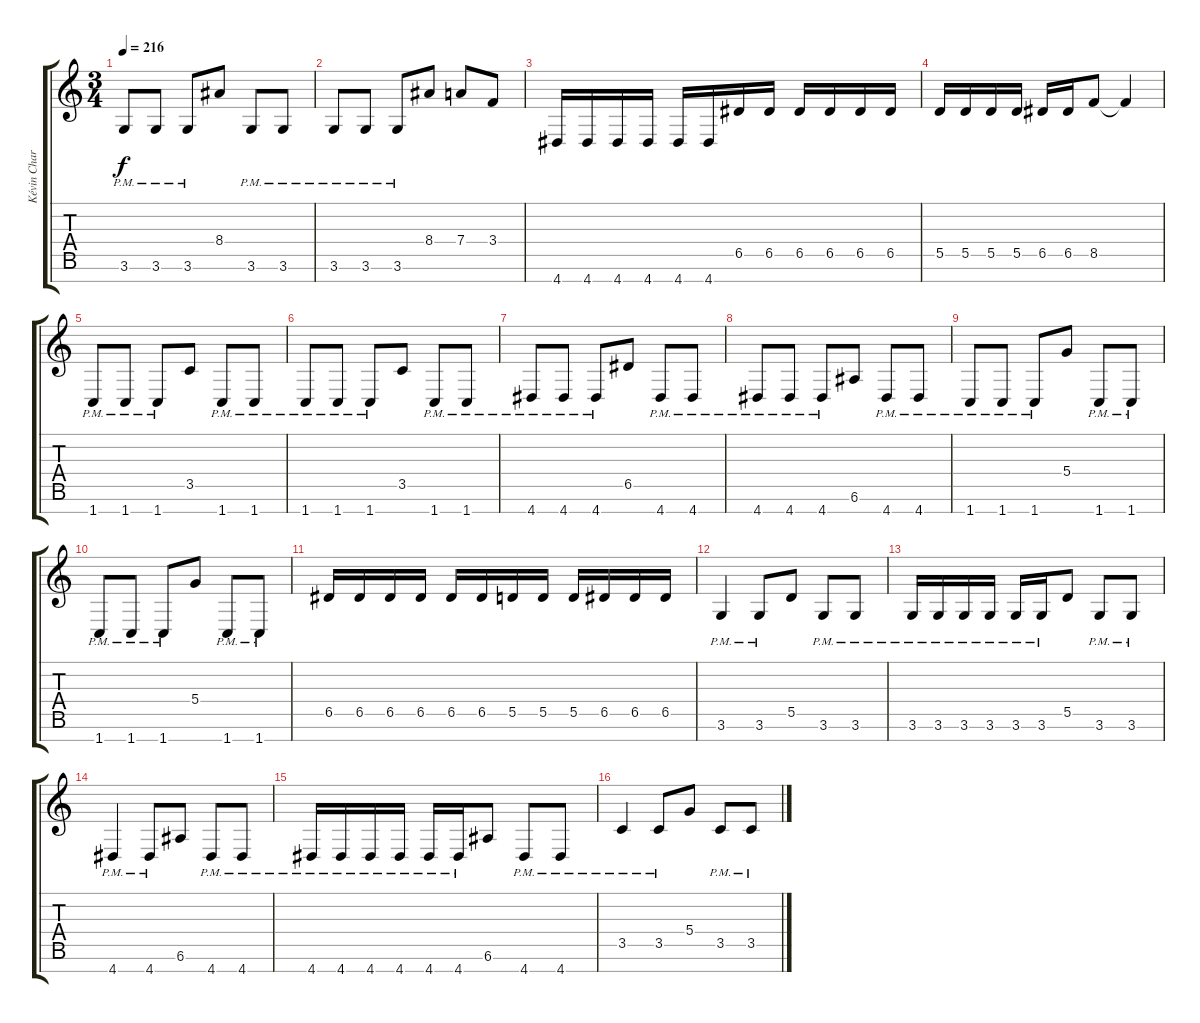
\track ("Kévin Chartré" "Kévin Char") {instrument distortionguitar}
\staff {score tabs}
\tuning (E4 B3 G3 D3 A2 E2 B1) {hide}
\ts (3 4)
\tempo 216
\clef g2
\ks c
3.6{pm}.8{dy f} 3.6{pm}.8 3.6{pm}.8 8.4.8 3.6{pm}.8 3.6{pm}.8 |
3.6{pm}.8 3.6{pm}.8 3.6{pm}.8 8.4.8 7.4.8 3.4.8 |
4.7.16 4.7.16 4.7.16 4.7.16 4.7.16 4.7.16 6.5.16 6.5.16 6.5.16 6.5.16 6.5.16 6.5.16 |
5.5.16 5.5.16 5.5.16 5.5.16 6.5.16 6.5.16 8.5.8 8.5{t}.4 |
1.7{pm}.8 1.7{pm}.8 1.7{pm}.8 3.5.8 1.7{pm}.8 1.7{pm}.8 |
1.7{pm}.8 1.7{pm}.8 1.7{pm}.8 3.5.8 1.7{pm}.8 1.7{pm}.8 |
4.7{pm}.8 4.7{pm}.8 4.7{pm}.8 6.5.8 4.7{pm}.8 4.7{pm}.8 |
4.7{pm}.8 4.7{pm}.8 4.7{pm}.8 6.6.8 4.7{pm}.8 4.7{pm}.8 |
1.7{pm}.8 1.7{pm}.8 1.7{pm}.8 5.4.8 1.7{pm}.8 1.7{pm}.8 |
1.7{pm}.8 1.7{pm}.8 1.7{pm}.8 5.4.8 1.7{pm}.8 1.7{pm}.8 |
6.5.16 6.5.16 6.5.16 6.5.16 6.5.16 6.5.16 5.5.16 5.5.16 5.5.16 6.5.16 6.5.16 6.5.16 |
3.6{pm}.4 3.6{pm}.8 5.5.8 3.6{pm}.8 3.6{pm}.8 |
3.6{pm}.16 3.6{pm}.16 3.6{pm}.16 3.6{pm}.16 3.6{pm}.16 3.6{pm}.16 5.5.8 3.6{pm}.8 3.6{pm}.8 |
4.7{pm}.4 4.7{pm}.8 6.6.8 4.7{pm}.8 4.7{pm}.8 |
4.7{pm}.16 4.7{pm}.16 4.7{pm}.16 4.7{pm}.16 4.7{pm}.16 4.7{pm}.16 6.6.8 4.7{pm}.8 4.7{pm}.8 |
3.5{pm}.4 3.5{pm}.8 5.4.8 3.5{pm}.8 3.5{pm}.8
